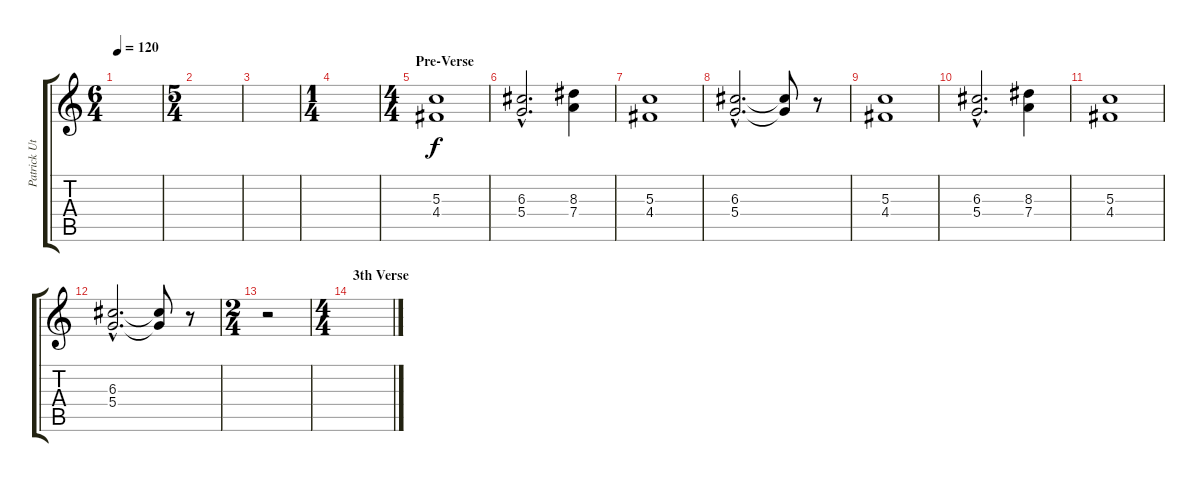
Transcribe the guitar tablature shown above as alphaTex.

\track ("Patrick Uterwijk" "Patrick Ut") {instrument overdrivenguitar}
\staff {score tabs}
\tuning (E4 B3 G3 D3 A2 E2) {hide}
\ts (6 4)
\tempo 120
\clef g2
\ks c
|
\ts (5 4)
|
|
\ts (1 4)
|
\ts (4 4)
\section ("" "Pre-Verse")
(5.3 4.4).1 |
(6.3{hac} 5.4{hac}).2{d} (8.3 7.4).4 |
(5.3 4.4).1 |
(6.3{hac} 5.4{hac}).2{d} (6.3{t} 5.4{t}).8 r.8 |
(5.3 4.4).1 |
(6.3{hac} 5.4{hac}).2{d} (8.3 7.4).4 |
(5.3 4.4).1 |
(6.3{hac} 5.4{hac}).2{d} (6.3{t} 5.4{t}).8 r.8 |
\ts (2 4)
r.2 |
\ts (4 4)
\section ("" "3th Verse")
